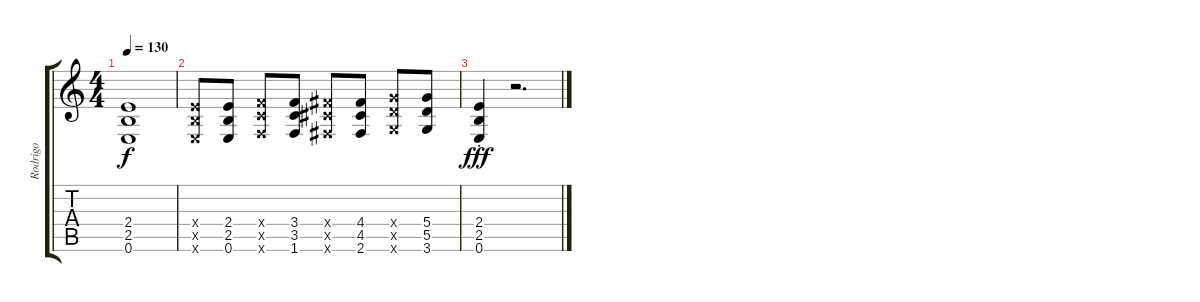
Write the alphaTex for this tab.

\track ("Rodrigo" "Rodrigo") {instrument acousticguitarnylon}
\staff {score tabs}
\tuning (E4 B3 G3 D3 A2 E2) {hide}
\ts (4 4)
\tempo 130
\clef g2
\ks c
(2.4 2.5 0.6).1{dy f} |
(2.4{x} 2.5{x} 0.6{x}).8 (2.4 2.5 0.6).8 (3.4{x} 3.5{x} 1.6{x}).8 (3.4 3.5 1.6).8 (4.4{x} 4.5{x} 2.6{x}).8 (4.4 4.5 2.6).8 (5.4{x} 5.5{x} 3.6{x}).8 (5.4 5.5 3.6).8 |
(2.4{st} 2.5{st} 0.6{st}).4{dy fff} r.2{d}
